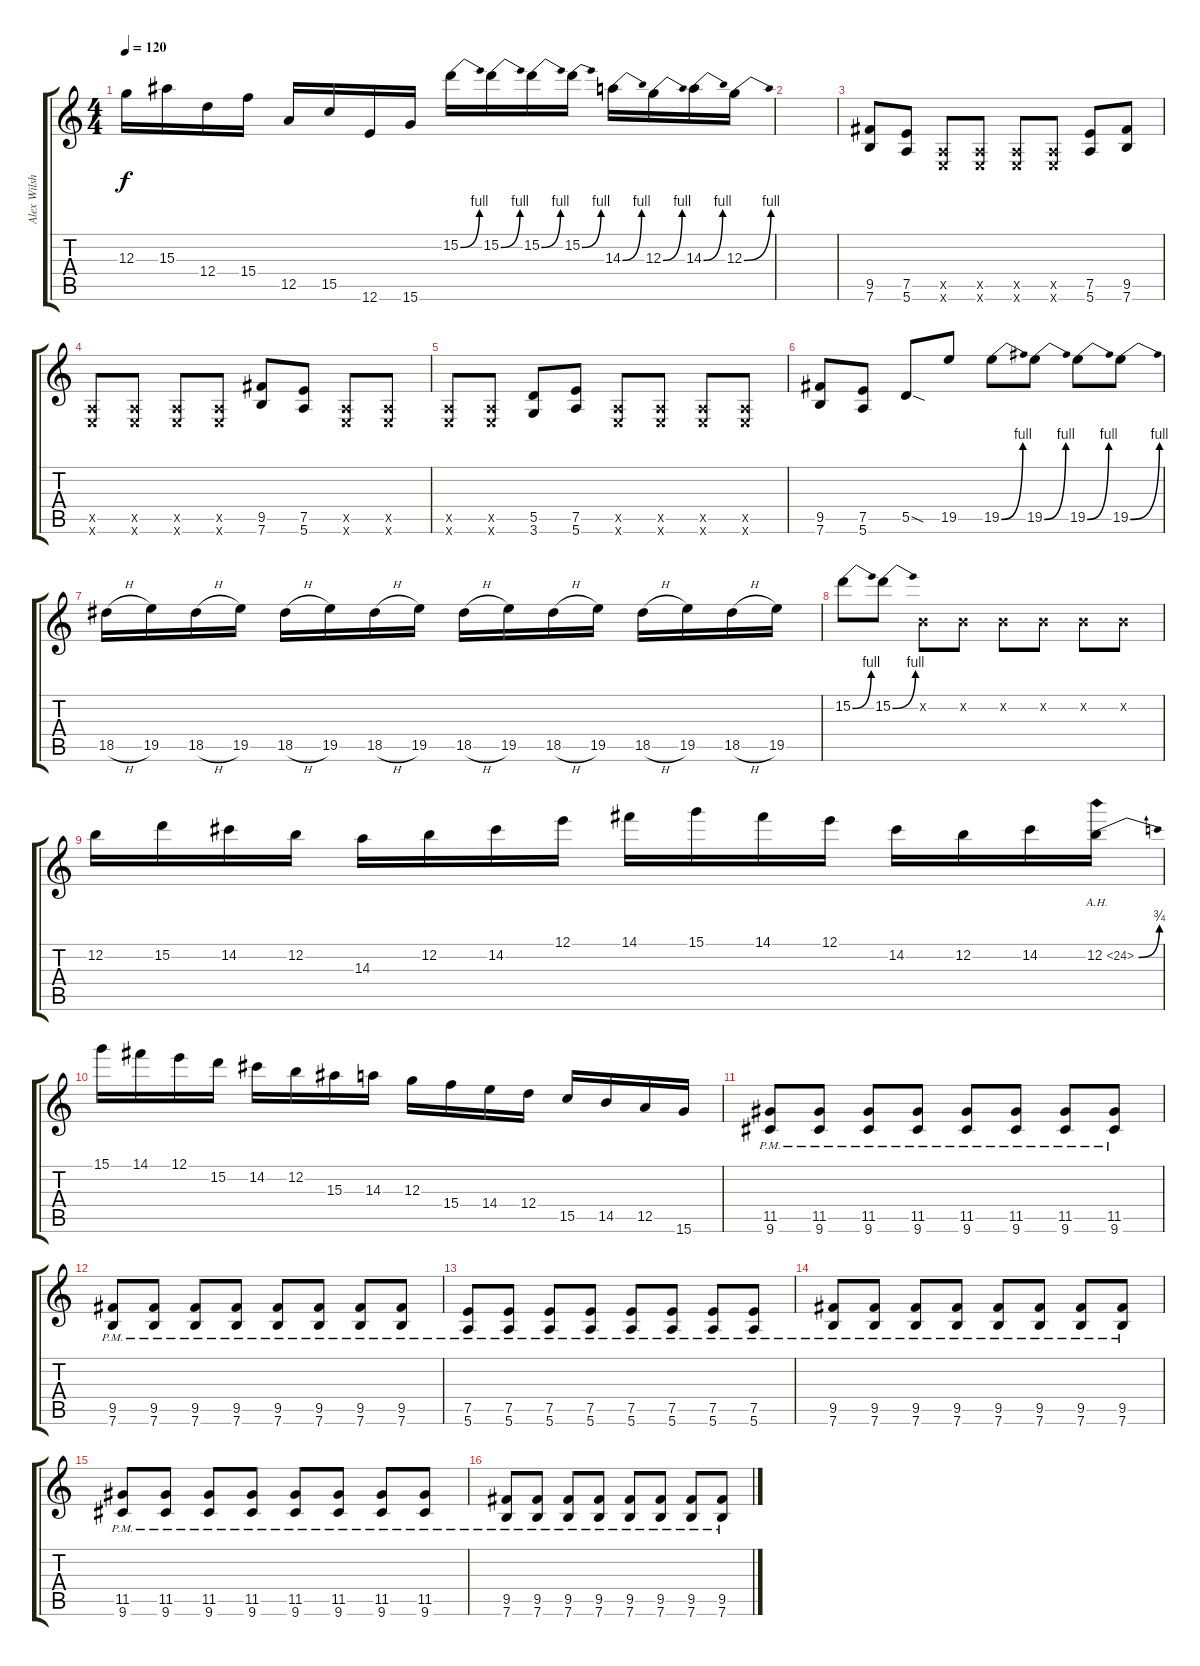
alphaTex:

\track ("Alex Wilsher" "Alex Wilsh") {instrument distortionguitar}
\staff {score tabs}
\tuning (E4 B3 G3 D3 A2 E2) {hide}
\ts (4 4)
\tempo 120
\clef g2
\ks c
12.3.16{dy f} 15.3.16 12.4.16 15.4.16 12.5.16 15.5.16 12.6.16 15.6.16 15.2{be (bend 0 0 60 4)}.16 15.2{be (bend 0 0 60 4)}.16 15.2{be (bend 0 0 60 4)}.16 15.2{be (bend 0 0 60 4)}.16 14.3{be (bend 0 0 60 4)}.16 12.3{be (bend 0 0 60 4)}.16 14.3{be (bend 0 0 60 4)}.16 12.3{be (bend 0 0 60 4)}.16 |
|
(9.5 7.6).8 (7.5 5.6).8 (0.5{x} 0.6{x}).8 (0.5{x} 0.6{x}).8 (0.5{x} 0.6{x}).8 (0.5{x} 0.6{x}).8 (7.5 5.6).8 (9.5 7.6).8 |
(0.5{x} 0.6{x}).8 (0.5{x} 0.6{x}).8 (0.5{x} 0.6{x}).8 (0.5{x} 0.6{x}).8 (9.5 7.6).8 (7.5 5.6).8 (0.5{x} 0.6{x}).8 (0.5{x} 0.6{x}).8 |
(0.5{x} 0.6{x}).8 (0.5{x} 0.6{x}).8 (5.5 3.6).8 (7.5 5.6).8 (0.5{x} 0.6{x}).8 (0.5{x} 0.6{x}).8 (0.5{x} 0.6{x}).8 (0.5{x} 0.6{x}).8 |
(9.5 7.6).8 (7.5 5.6).8 5.5{sod}.8 19.5.8 19.5{be (bend 0 0 60 4)}.8 19.5{be (bend 0 0 60 4)}.8 19.5{be (bend 0 0 60 4)}.8 19.5{be (bend 0 0 60 4)}.8 |
18.5{h}.16 19.5.16 18.5{h}.16 19.5.16 18.5{h}.16 19.5.16 18.5{h}.16 19.5.16 18.5{h}.16 19.5.16 18.5{h}.16 19.5.16 18.5{h}.16 19.5.16 18.5{h}.16 19.5.16 |
15.2{be (bend 0 0 60 4)}.8 15.2{be (bend 0 0 60 4)}.8 0.2{x}.8 0.2{x}.8 0.2{x}.8 0.2{x}.8 0.2{x}.8 0.2{x}.8 |
12.2.16 15.2.16 14.2.16 12.2.16 14.3.16 12.2.16 14.2.16 12.1.16 14.1.16 15.1.16 14.1.16 12.1.16 14.2.16 12.2.16 14.2.16 12.2{be (bend 0 0 60 3) ah 12}.16 |
15.1.16 14.1.16 12.1.16 15.2.16 14.2.16 12.2.16 15.3.16 14.3.16 12.3.16 15.4.16 14.4.16 12.4.16 15.5.16 14.5.16 12.5.16 15.6.16 |
(11.5{pm} 9.6).8 (11.5{pm} 9.6).8 (11.5{pm} 9.6).8 (11.5{pm} 9.6).8 (11.5{pm} 9.6).8 (11.5{pm} 9.6).8 (11.5{pm} 9.6).8 (11.5{pm} 9.6).8 |
(9.5{pm} 7.6).8 (9.5{pm} 7.6).8 (9.5{pm} 7.6).8 (9.5{pm} 7.6).8 (9.5{pm} 7.6).8 (9.5{pm} 7.6).8 (9.5{pm} 7.6).8 (9.5{pm} 7.6).8 |
(7.5 5.6{pm}).8 (7.5 5.6{pm}).8 (7.5 5.6{pm}).8 (7.5 5.6{pm}).8 (7.5 5.6{pm}).8 (7.5 5.6{pm}).8 (7.5 5.6{pm}).8 (7.5 5.6{pm}).8 |
(9.5 7.6{pm}).8 (9.5 7.6{pm}).8 (9.5 7.6{pm}).8 (9.5 7.6{pm}).8 (9.5 7.6{pm}).8 (9.5 7.6{pm}).8 (9.5 7.6{pm}).8 (9.5 7.6{pm}).8 |
(11.5{pm} 9.6).8 (11.5{pm} 9.6).8 (11.5{pm} 9.6).8 (11.5{pm} 9.6).8 (11.5{pm} 9.6).8 (11.5{pm} 9.6).8 (11.5{pm} 9.6).8 (11.5{pm} 9.6).8 |
(9.5{pm} 7.6).8 (9.5{pm} 7.6).8 (9.5{pm} 7.6).8 (9.5{pm} 7.6).8 (9.5{pm} 7.6).8 (9.5{pm} 7.6).8 (9.5{pm} 7.6).8 (9.5{pm} 7.6).8
